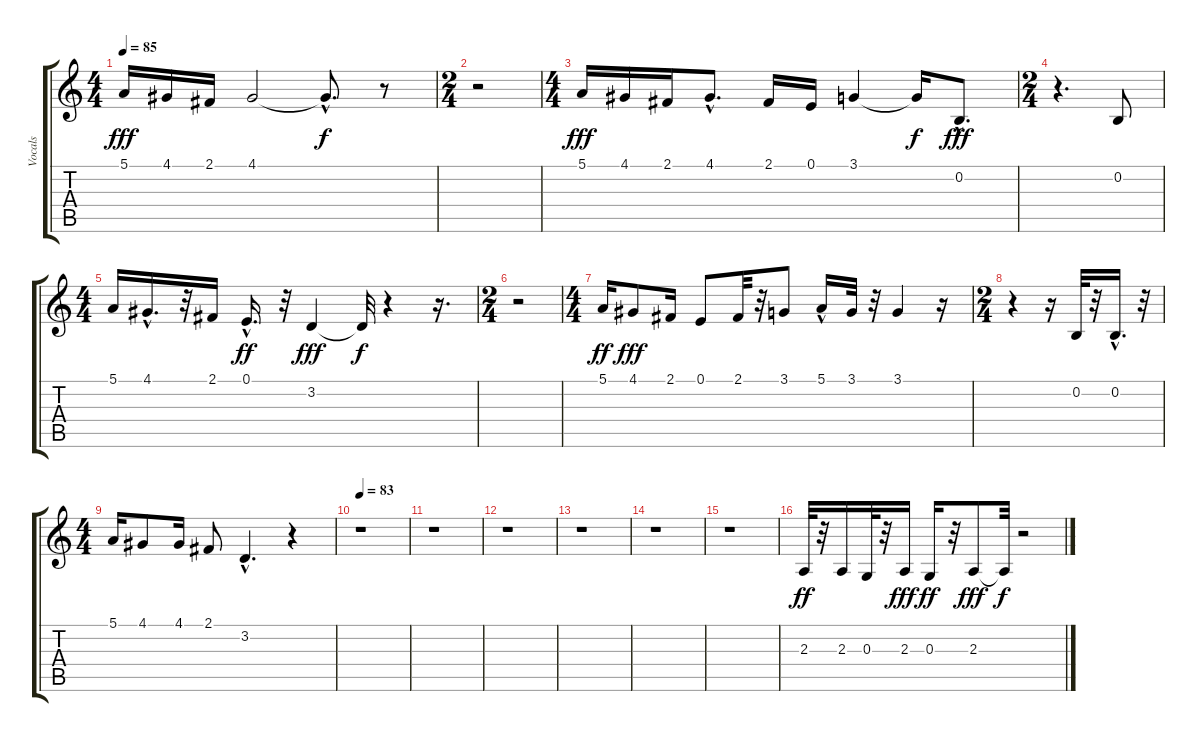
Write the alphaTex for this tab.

\track ("Vocals" "Vocals") {instrument clarinet}
\staff {score tabs}
\tuning (E4 B3 G3 D3 A2 E2) {hide}
\ts (4 4)
\tempo 85
\clef g2
\ks c
5.1.16{dy fff} 4.1.16 2.1.16 4.1.2 4.1{hac t}.8{d dy f} r.8 |
\ts (2 4)
r.2 |
\ts (4 4)
5.1.16{dy fff} 4.1.16 2.1.16 4.1{hac}.8{d} 2.1.16 0.1.16 3.1.4 3.1{t}.16{dy f} 0.2{hac}.8{d dy fff} |
\ts (2 4)
r.4{d} 0.2.8 |
\ts (4 4)
5.1.16 4.1{hac}.16{d} r.32 2.1.16 0.1{hac}.16{d dy ff} r.32 3.2.4{dy fff} 3.2{t}.32{dy f} r.4 r.16{d} |
\ts (2 4)
r.2 |
\ts (4 4)
5.1.16{dy ff} 4.1.8{dy fff} 2.1.16 0.1.8 2.1.32 r.32 3.1.8 5.1{hac}.16 3.1.32 r.32 3.1.4 r.16 |
\ts (2 4)
r.4 r.16 0.2.32 r.32 0.2{hac}.16{d} r.32 |
\ts (4 4)
5.1.16 4.1.8 4.1.16 2.1.8 3.2{hac}.4{d} r.4 |
\tempo 83
r.1 |
r.1 |
r.1 |
r.1 |
r.1 |
r.1 |
2.3.32{dy ff} r.32 2.3.16 0.3.32 r.32 2.3.16{dy fff} 0.3.16{dy ff} r.32 2.3.8{dy fff} 2.3{t}.32{dy f} r.2
